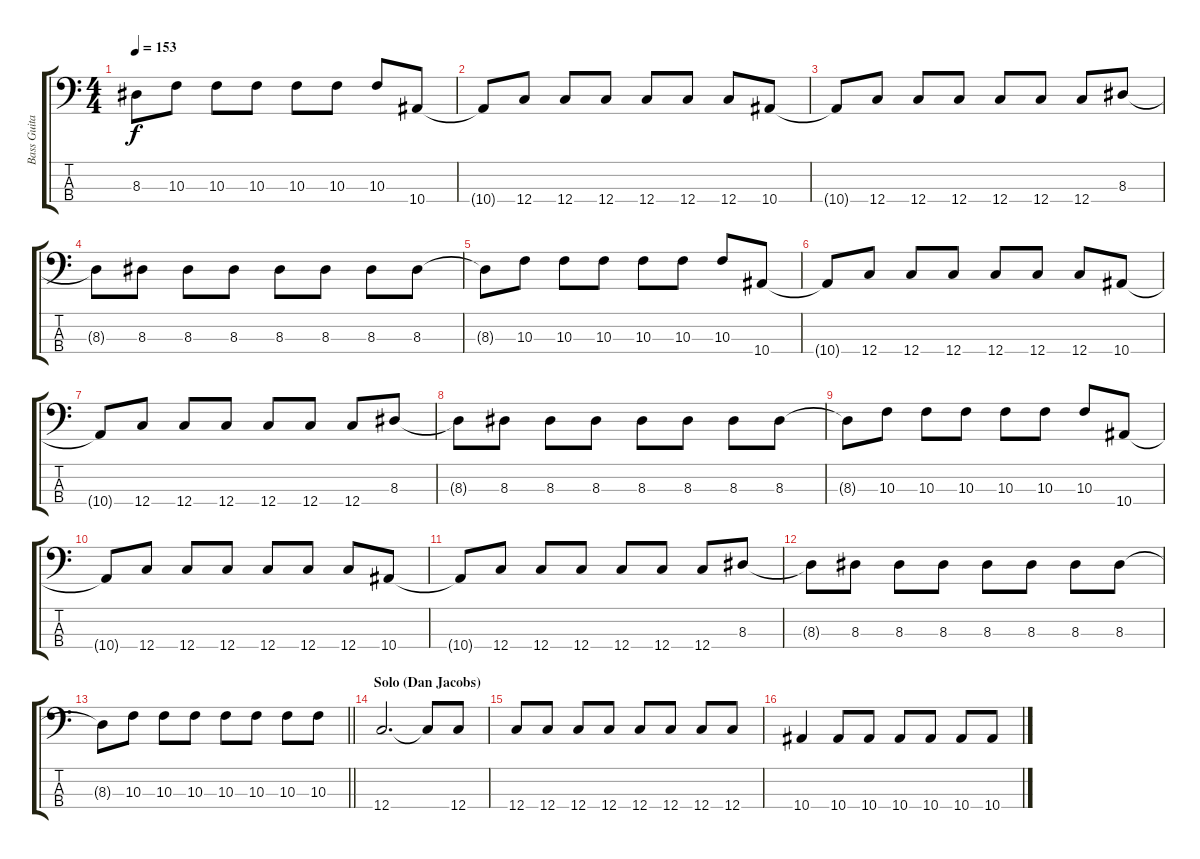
\track ("Bass Guitar (Marc McKnight)" "Bass Guita") {instrument electricbasspick}
\staff {score tabs}
\tuning (F2 C2 G1 C1) {hide}
\ts (4 4)
\tempo 153
\clef f4
\ks c
8.3{t}.8{dy f} 10.3.8 10.3.8 10.3.8 10.3.8 10.3.8 10.3.8 10.4.8 |
10.4{t}.8 12.4.8 12.4.8 12.4.8 12.4.8 12.4.8 12.4.8 10.4.8 |
10.4{t}.8 12.4.8 12.4.8 12.4.8 12.4.8 12.4.8 12.4.8 8.3.8 |
8.3{t}.8 8.3.8 8.3.8 8.3.8 8.3.8 8.3.8 8.3.8 8.3.8 |
8.3{t}.8 10.3.8 10.3.8 10.3.8 10.3.8 10.3.8 10.3.8 10.4.8 |
10.4{t}.8 12.4.8 12.4.8 12.4.8 12.4.8 12.4.8 12.4.8 10.4.8 |
10.4{t}.8 12.4.8 12.4.8 12.4.8 12.4.8 12.4.8 12.4.8 8.3.8 |
8.3{t}.8 8.3.8 8.3.8 8.3.8 8.3.8 8.3.8 8.3.8 8.3.8 |
8.3{t}.8 10.3.8 10.3.8 10.3.8 10.3.8 10.3.8 10.3.8 10.4.8 |
10.4{t}.8 12.4.8 12.4.8 12.4.8 12.4.8 12.4.8 12.4.8 10.4.8 |
10.4{t}.8 12.4.8 12.4.8 12.4.8 12.4.8 12.4.8 12.4.8 8.3.8 |
8.3{t}.8 8.3.8 8.3.8 8.3.8 8.3.8 8.3.8 8.3.8 8.3.8 |
\barLineRight lightlight
8.3{t}.8 10.3.8 10.3.8 10.3.8 10.3.8 10.3.8 10.3.8 10.3.8 |
\section ("" "Solo (Dan Jacobs)")
12.4.2{d} 12.4{t}.8 12.4.8 |
12.4.8 12.4.8 12.4.8 12.4.8 12.4.8 12.4.8 12.4.8 12.4.8 |
10.4.4 10.4.8 10.4.8 10.4.8 10.4.8 10.4.8 10.4.8
